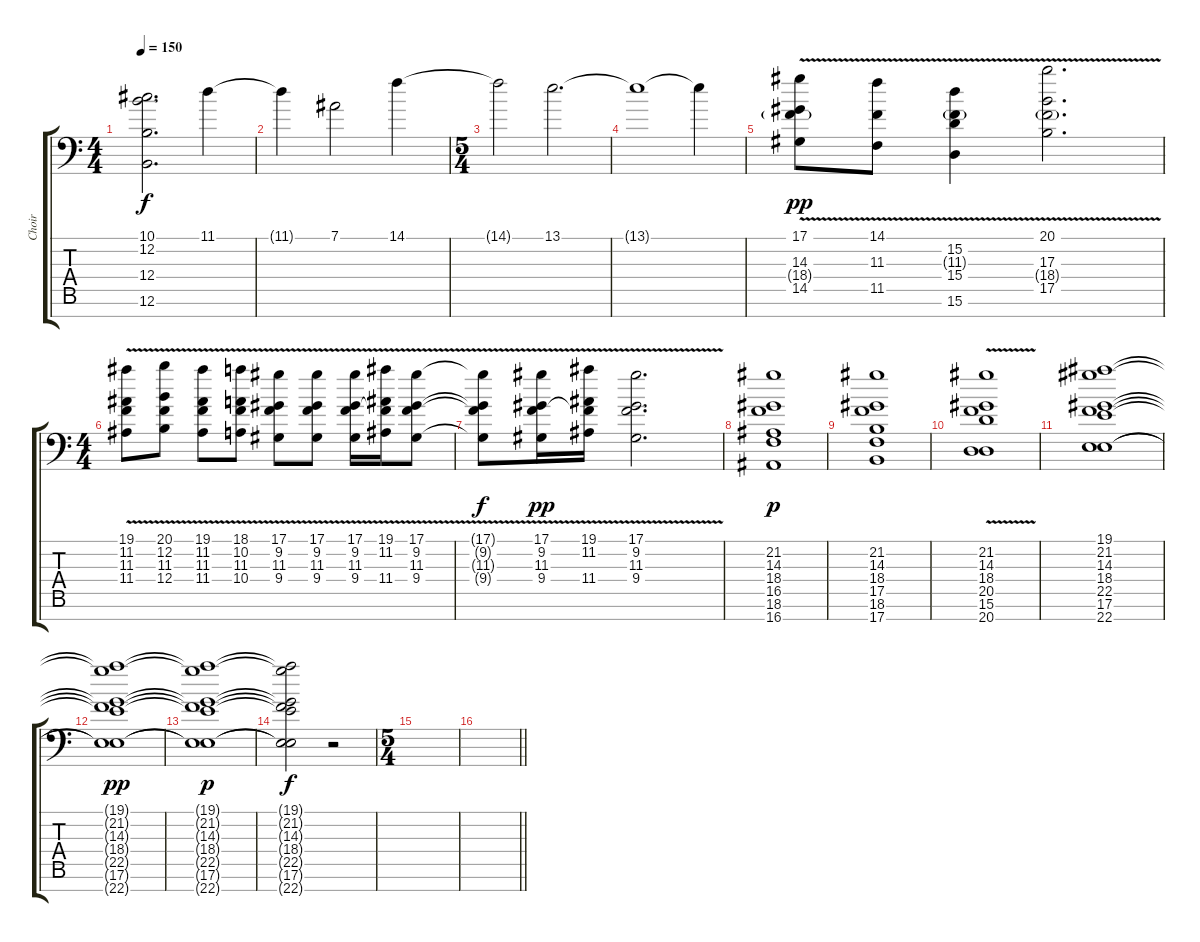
\track ("Choir" "Choir") {instrument choiraahs}
\staff {score tabs}
\tuning (Eb4 B3 Gb3 B2 Gb2 B1 Gb1) {hide}
\ts (4 4)
\tempo 150
\clef f4
\ks c
(10.1{t} 12.2{t} 12.4{t} 12.6{t}).2{d dy f} 11.1.4 |
11.1{t}.4 7.1.2 14.1.4 |
\ts (5 4)
14.1{t}.2 13.1.2{d} |
13.1{t}.1 13.1{t}.4 |
(17.1 14.3 18.4{g} 14.5{v}).8{dy pp} (14.1 11.3 11.5{v}).8 (15.2 11.3{g} 15.4 15.6{v}).4 (20.1{v} 17.3{v} 18.4{g} 17.5{v}).2{d} |
\ts (4 4)
(19.1 11.2{v} 11.3 11.4{v}).8 (20.1 12.2{v} 11.3 12.4{v}).8 (19.1 11.2{v} 11.3 11.4{v}).8 (18.1 10.2{v} 11.3 10.4{v}).8 (17.1 9.2{v} 11.3 9.4{v}).8 (17.1 9.2{v} 11.3 9.4{v}).8 (17.1 9.2{v} 11.3{v} 9.4{v}).16 (19.1 11.2{v} 11.3{t} 11.4{v}).16 (17.1 9.2{v} 11.3{v} 9.4{v}).8 |
(17.1{t} 9.2{t} 11.3{t} 9.4{t}).8{dy f} (17.1 9.2{v} 11.3{v} 9.4{v}).16{dy pp} (19.1 11.2{v} 11.3{t} 11.4{v}).16 (17.1 9.2{v} 11.3{v} 9.4{v}).2{d} |
(21.2 14.3 18.4 16.5 18.6 16.7).1{dy p} |
(21.2 14.3 18.4 17.5 18.6 17.7).1 |
(21.2 14.3 18.4 20.5 15.6{v} 20.7).1 |
(19.1 21.2 14.3 18.4 22.5 17.6 22.7).1 |
(19.1{t} 21.2{t} 14.3{t} 18.4{t} 22.5{t} 17.6{t} 22.7{t}).1{dy pp} |
(19.1{t} 21.2{t} 14.3{t} 18.4{t} 22.5{t} 17.6{t} 22.7{t}).1{dy p} |
(19.1{t} 21.2{t} 14.3{t} 18.4{t} 22.5{t} 17.6{t} 22.7{t}).2{dy f} r.2 |
\ts (5 4)
|
\barLineRight lightlight
